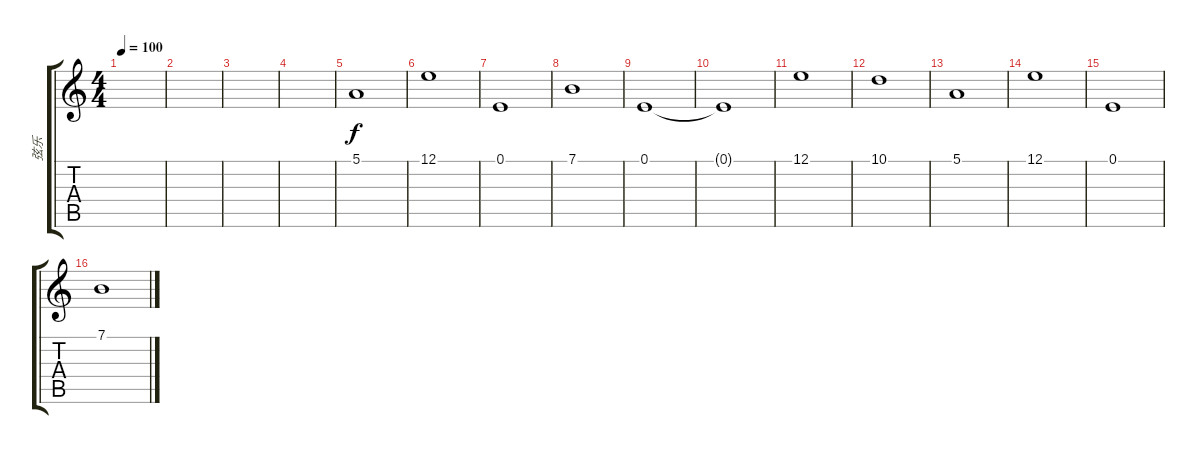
\track ("弦乐" "弦乐") {instrument synthstrings2}
\staff {score tabs}
\tuning (E4 B3 G3 D3 A2 E2) {hide}
\ts (4 4)
\tempo 100
\clef g2
\ks c
|
|
|
|
5.1.1 |
12.1.1 |
0.1.1 |
7.1.1 |
0.1.1 |
0.1{t}.1 |
12.1.1 |
10.1.1 |
5.1.1 |
12.1.1 |
0.1.1 |
7.1.1
